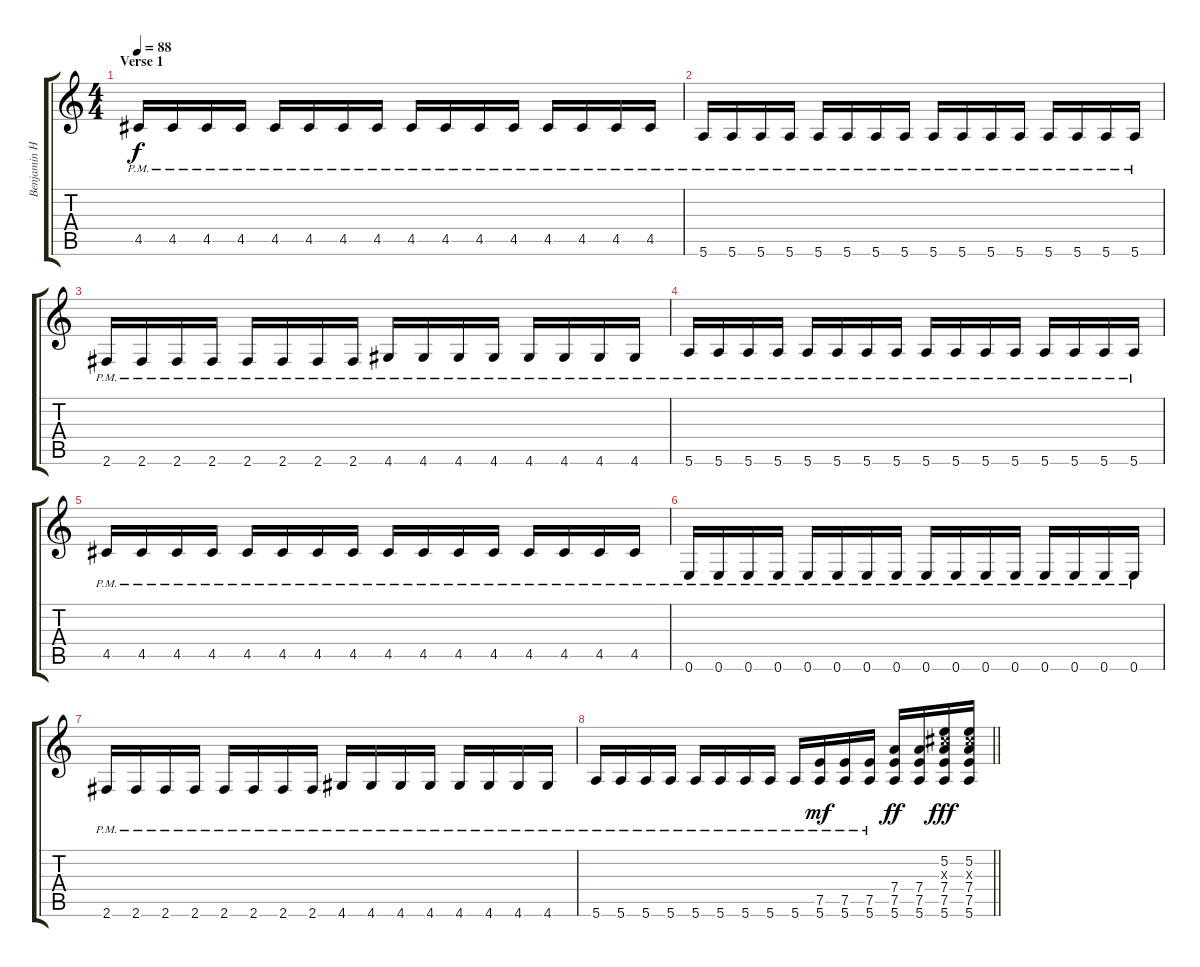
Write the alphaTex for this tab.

\track ("Benjamin Harper (Guitar 1)" "Benjamin H") {instrument distortionguitar}
\staff {score tabs}
\tuning (E4 B3 G3 D3 A2 E2) {hide}
\ts (4 4)
\section ("" "Verse 1")
\tempo 88
\clef g2
\ks c
4.5{pm}.16{dy f instrument electricguitarmuted} 4.5{pm}.16 4.5{pm}.16 4.5{pm}.16 4.5{pm}.16 4.5{pm}.16 4.5{pm}.16 4.5{pm}.16 4.5{pm}.16 4.5{pm}.16 4.5{pm}.16 4.5{pm}.16 4.5{pm}.16 4.5{pm}.16 4.5{pm}.16 4.5{pm}.16 |
5.6{pm}.16 5.6{pm}.16 5.6{pm}.16 5.6{pm}.16 5.6{pm}.16 5.6{pm}.16 5.6{pm}.16 5.6{pm}.16 5.6{pm}.16 5.6{pm}.16 5.6{pm}.16 5.6{pm}.16 5.6{pm}.16 5.6{pm}.16 5.6{pm}.16 5.6{pm}.16 |
2.6{pm}.16 2.6{pm}.16 2.6{pm}.16 2.6{pm}.16 2.6{pm}.16 2.6{pm}.16 2.6{pm}.16 2.6{pm}.16 4.6{pm}.16 4.6{pm}.16 4.6{pm}.16 4.6{pm}.16 4.6{pm}.16 4.6{pm}.16 4.6{pm}.16 4.6{pm}.16 |
5.6{pm}.16 5.6{pm}.16 5.6{pm}.16 5.6{pm}.16 5.6{pm}.16 5.6{pm}.16 5.6{pm}.16 5.6{pm}.16 5.6{pm}.16 5.6{pm}.16 5.6{pm}.16 5.6{pm}.16 5.6{pm}.16 5.6{pm}.16 5.6{pm}.16 5.6{pm}.16 |
4.5{pm}.16 4.5{pm}.16 4.5{pm}.16 4.5{pm}.16 4.5{pm}.16 4.5{pm}.16 4.5{pm}.16 4.5{pm}.16 4.5{pm}.16 4.5{pm}.16 4.5{pm}.16 4.5{pm}.16 4.5{pm}.16 4.5{pm}.16 4.5{pm}.16 4.5{pm}.16 |
0.6{pm}.16 0.6{pm}.16 0.6{pm}.16 0.6{pm}.16 0.6{pm}.16 0.6{pm}.16 0.6{pm}.16 0.6{pm}.16 0.6{pm}.16 0.6{pm}.16 0.6{pm}.16 0.6{pm}.16 0.6{pm}.16 0.6{pm}.16 0.6{pm}.16 0.6{pm}.16 |
2.6{pm}.16 2.6{pm}.16 2.6{pm}.16 2.6{pm}.16 2.6{pm}.16 2.6{pm}.16 2.6{pm}.16 2.6{pm}.16 4.6{pm}.16 4.6{pm}.16 4.6{pm}.16 4.6{pm}.16 4.6{pm}.16 4.6{pm}.16 4.6{pm}.16 4.6{pm}.16 |
\barLineRight lightlight
5.6{pm}.16 5.6{pm}.16 5.6{pm}.16 5.6{pm}.16 5.6{pm}.16 5.6{pm}.16 5.6{pm}.16 5.6{pm}.16 5.6{pm}.16 (7.5 5.6{pm}).16{dy mf} (7.5 5.6{pm}).16 (7.5 5.6{pm}).16 (7.4 7.5 5.6).16{dy ff} (7.4 7.5 5.6).16 (5.2 6.3{x} 7.4 7.5 5.6).16{dy fff} (5.2 6.3{x} 7.4 7.5 5.6).16
